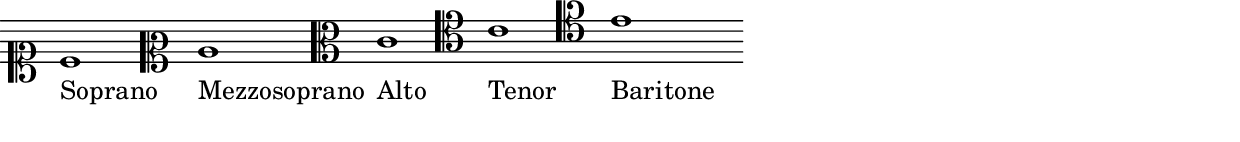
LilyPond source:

%% Generated by lilypond-book
%% Options: [exampleindent=10.16\mm,fragment,indent=0\mm,line-width=13.0\cm,notime,quote,relative=1]
\include "lilypond-book-preamble.ly"


% ****************************************************************
% Start cut-&-pastable-section
% ****************************************************************

#(ly:set-option 'eps-box-padding 3.000000)



\paper {
  indent = 0\mm
  line-width = 13.0\cm
  % offset the left padding, also add 1mm as lilypond creates cropped
  % images with a little space on the right
  line-width = #(- line-width (* mm  3.000000) (* mm 1))
  line-width = 13.0\cm - 2.0 * 10.16\mm
  % offset the left padding, also add 1mm as lilypond creates cropped
  % images with a little space on the right
  line-width = #(- line-width (* mm  3.000000) (* mm 1))
}

\layout {
  
 \context {
   \Score
   timing = ##f
 }
 \context {
   \Staff
   \remove Time_signature_engraver
 }
}


\relative c'
{


% ****************************************************************
% ly snippet contents follows:
% ****************************************************************
\sourcefileline 1561
\new Staff {
  \override Staff.Clef.full-size-change = ##t
  \clef soprano c1
  \clef mezzosoprano c1
  \clef alto c1
  \clef tenor c1
  \clef baritone c1
}
\addlyrics {
  \override Lyrics . LyricText . self-alignment-X = #LEFT
  "Soprano     " "Mezzosoprano " "Alto        " "Tenor       " "Baritone    "
}



% ****************************************************************
% end ly snippet
% ****************************************************************
}
